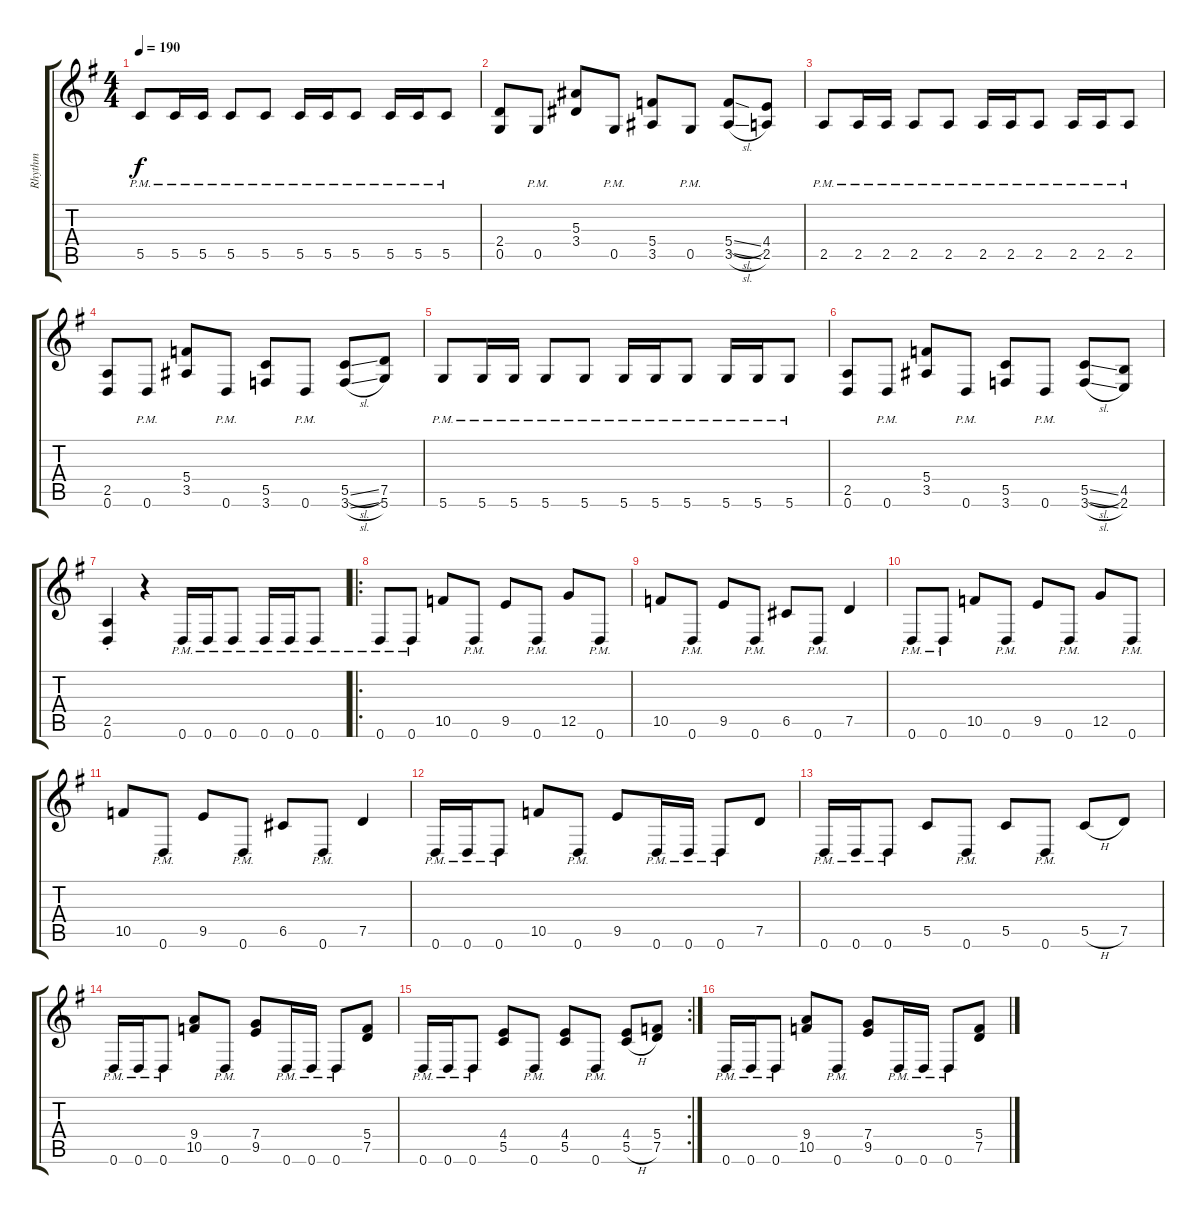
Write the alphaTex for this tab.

\track ("Rhythm" "Rhythm") {instrument overdrivenguitar}
\staff {score tabs}
\tuning (D4 A3 F3 C3 G2 D2) {hide}
\ts (4 4)
\tempo 190
\clef g2
\ks g
5.5{pm}.8{dy f} 5.5{pm}.16 5.5{pm}.16 5.5{pm}.8 5.5{pm}.8 5.5{pm}.16 5.5{pm}.16 5.5{pm}.8 5.5{pm}.16 5.5{pm}.16 5.5{pm}.8 |
(2.4 0.5).8 0.5{pm}.8 (5.3 3.4).8 0.5{pm}.8 (5.4 3.5).8 0.5{pm}.8 (5.4{sl} 3.5{sl}).8 (4.4 2.5).8 |
2.5{pm}.8 2.5{pm}.16 2.5{pm}.16 2.5{pm}.8 2.5{pm}.8 2.5{pm}.16 2.5{pm}.16 2.5{pm}.8 2.5{pm}.16 2.5{pm}.16 2.5{pm}.8 |
(2.5 0.6).8 0.6{pm}.8 (5.4 3.5).8 0.6{pm}.8 (5.5 3.6).8 0.6{pm}.8 (5.5{sl} 3.6{sl}).8 (7.5 5.6).8 |
5.6{pm}.8 5.6{pm}.16 5.6{pm}.16 5.6{pm}.8 5.6{pm}.8 5.6{pm}.16 5.6{pm}.16 5.6{pm}.8 5.6{pm}.16 5.6{pm}.16 5.6{pm}.8 |
(2.5 0.6).8 0.6{pm}.8 (5.4 3.5).8 0.6{pm}.8 (5.5 3.6).8 0.6{pm}.8 (5.5{sl} 3.6{sl}).8 (4.5 2.6).8 |
(2.5 0.6{st}).4 r.4 0.6{pm}.16 0.6{pm}.16{beam merge} 0.6{pm}.8{beam split} 0.6{pm}.16 0.6{pm}.16{beam merge} 0.6{pm}.8 |
\ro
0.6{pm}.8 0.6{pm}.8 10.5.8 0.6{pm}.8 9.5.8 0.6{pm}.8 12.5.8 0.6{pm}.8 |
10.5.8 0.6{pm}.8 9.5.8 0.6{pm}.8 6.5.8 0.6{pm}.8 7.5.4 |
0.6{pm}.8 0.6{pm}.8 10.5.8 0.6{pm}.8 9.5.8 0.6{pm}.8 12.5.8 0.6{pm}.8 |
10.5.8 0.6{pm}.8 9.5.8 0.6{pm}.8 6.5.8 0.6{pm}.8 7.5.4 |
0.6{pm}.16 0.6{pm}.16 0.6{pm}.8 10.5.8 0.6{pm}.8 9.5.8 0.6{pm}.16 0.6{pm}.16 0.6{pm}.8 7.5.8 |
0.6{pm}.16 0.6{pm}.16 0.6{pm}.8 5.5.8 0.6{pm}.8 5.5.8 0.6{pm}.8 5.5{h}.8 7.5.8 |
0.6{pm}.16 0.6{pm}.16 0.6{pm}.8 (9.4 10.5).8 0.6{pm}.8 (7.4 9.5).8 0.6{pm}.16 0.6{pm}.16 0.6{pm}.8 (5.4 7.5).8 |
\rc 2
0.6{pm}.16 0.6{pm}.16 0.6{pm}.8 (4.4 5.5).8 0.6{pm}.8 (4.4 5.5).8 0.6{pm}.8 (4.4 5.5{h}).8 (5.4 7.5).8 |
0.6{pm}.16 0.6{pm}.16 0.6{pm}.8 (9.4 10.5).8 0.6{pm}.8 (7.4 9.5).8 0.6{pm}.16 0.6{pm}.16 0.6{pm}.8 (5.4 7.5).8
